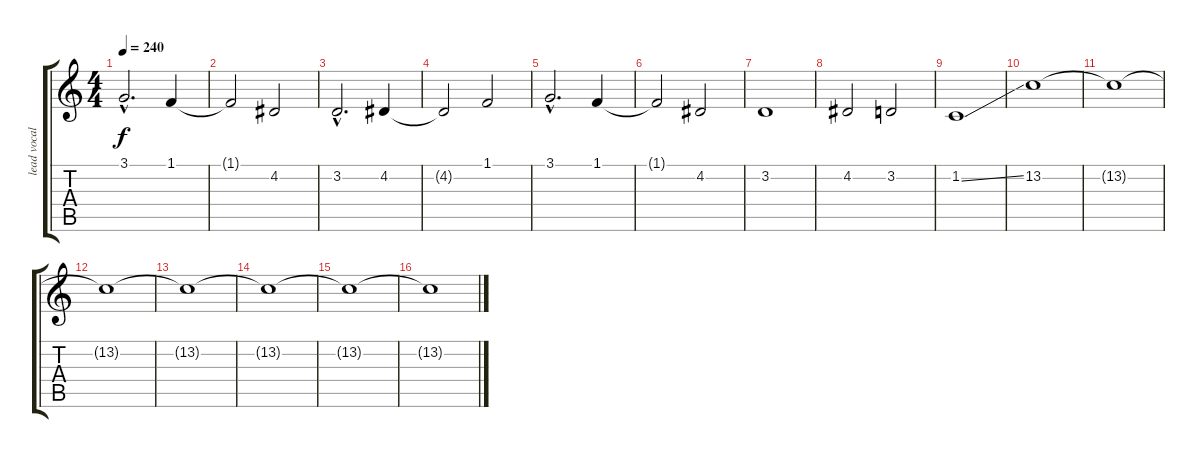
\track ("lead vocals(fabio lione)" "lead vocal") {instrument flute}
\staff {score tabs}
\tuning (E4 B3 G3 D3 A2 E2) {hide}
\ts (4 4)
\tempo 240
\clef g2
\ks c
3.1{hac}.2{d dy f} 1.1.4 |
1.1{t}.2 4.2.2 |
3.2{hac}.2{d} 4.2.4 |
4.2{t}.2 1.1.2 |
3.1{hac}.2{d} 1.1.4 |
1.1{t}.2 4.2.2 |
3.2.1 |
4.2.2 3.2.2 |
1.2{ss}.1 |
13.2.1 |
13.2{t}.1 |
13.2{t}.1 |
13.2{t}.1 |
13.2{t}.1 |
13.2{t}.1 |
13.2{t}.1
